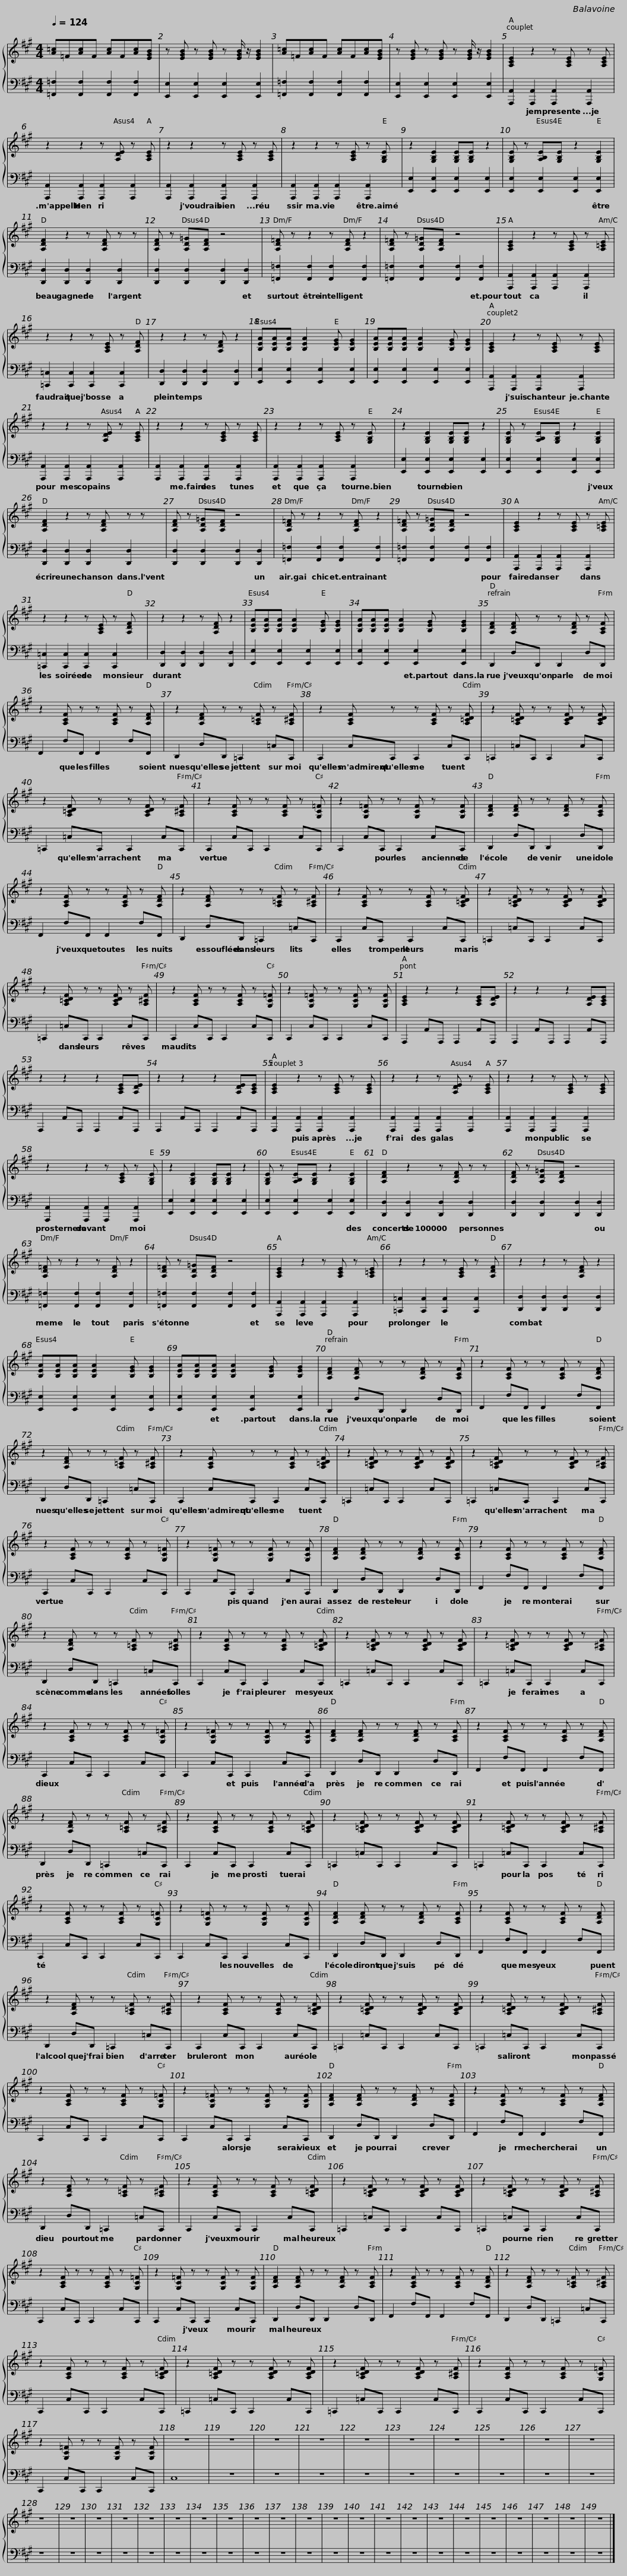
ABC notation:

X:1
%%score { 1 | 2 }
L:1/8
Q:1/4=124
M:4/4
I:linebreak $
K:A
V:1 treble
V:2 bass
V:1
 [A=c]=F[Ac]F [Ac]F[Ac][EGB] | z [EGB] z [EGB] z [EGB]/ z/ [EGB]2 | [A=c]=F[Ac]F [Ac]F[Ac][EGB] | z [EGB] z [EGB] z [EGB]/ z/ [EGB]2 |$ [A,CE]2 z2 z [A,CE] z [A,CE] | %5
 z2 z2 z [A,DE] z [A,CE] | z2 z2 z [A,CE] z [A,CE] |$ z2 z2 z [A,CE] z [G,B,E] | z2 [G,B,E]2 [G,B,E][G,B,E] z2 | [G,B,E] z [A,B,E][G,B,E] z2 [G,B,E]2 | %10
 [A,DF]2 z2 z [A,DF] z z |$ [A,DF] z [A,D=G][A,DF] z4 | [A,D=F] z z2 z [A,DF] z2 | [A,D=F] z [A,D=G][A,DF] z4 | [A,CE]2 z2 z [A,CE] z [A,=CE] |$ %15
 z2 z2 z [A,CE] z [A,DF] | z2 z2 z [A,DF] z2 | [B,EA][B,EA][B,EA] [B,EA]2 [B,EG] [B,EG]2 | [B,EA][B,EA][B,EA] [B,EA]2 [B,EG] [B,EG]2 |$ [A,CE]2 z2 z [A,CE] z [A,CE] | %20
 z2 z2 z [A,DE] z [A,CE] | z2 z2 z [A,CE] z [A,CE] |$ z2 z2 z [A,CE] z [G,B,E] | z2 [G,B,E]2 [G,B,E][G,B,E] z2 | [G,B,E] z [A,B,E][G,B,E] z2 [G,B,E]2 | %25
 [A,DF]2 z2 z [A,DF] z z |$ [A,DF] z [A,D=G][A,DF] z4 | [A,D=F] z z2 z [A,DF] z2 | [A,D=F] z [A,D=G][A,DF] z4 |$ [A,CE]2 z2 z [A,CE] z [A,=CE] | %30
 z2 z2 z [A,CE] z [A,DF] | z2 z2 z [A,DF] z2 | [B,EA][B,EA][B,EA] [B,EA]2 [B,EG] [B,EG]2 |$ [B,EA][B,EA][B,EA] [B,EA]2 [B,EG] [B,EG]2 | [A,DF]2 [A,DF] z z [A,DF] z [A,CF] | %35
 z2 [A,CF] z z [A,CF] z [A,DF] |$ z2 [A,DF] z z [A,=CF] z [A,^CF] | z2 [A,CF] z z [A,CF] z [A,=CDF] | z2 [A,=CDF] z z [A,CDF] z [A,CDF] |$ z2 [A,=CDF] z z [A,CDF] z [A,^CF] | %40
 z2 [A,CF] z z [A,CF] z [G,C=F] | z2 [G,C=F] z z [G,CF] z [G,CF] |$ [A,DF]2 [A,DF] z z [A,DF] z [A,CF] | z2 [A,CF] z z [A,CF] z [A,DF] | z2 [A,DF] z z [A,=CF] z [A,^CF] |$ %45
 z2 [A,CF] z z [A,CF] z [A,=CDF] | z2 [A,=CDF] z z [A,CDF] z [A,CDF] | z2 [A,=CDF] z z [A,CDF] z [A,^CF] |$ z2 [A,CF] z z [A,CF] z [G,C=F] | z2 [G,C=F] z z [G,CF] z [G,CF] | %50
 [A,CE]2 z2 z2 [A,CE][A,DE] | z2 z2 z2 [A,DE][A,CE] | z2 z2 z2 [A,CE][A,DE] |$ z2 z2 z2 [A,DE][A,CE] | [A,CE]2 z2 z [A,CE] z [A,CE] | %55
 z2 z2 z [A,DE] z [A,CE] | z2 z2 z [A,CE] z [A,CE] |$ z2 z2 z [A,CE] z [G,B,E] | z2 [G,B,E]2 [G,B,E][G,B,E] z2 | [G,B,E] z [A,B,E][G,B,E] z2 [G,B,E]2 | %60
 [A,DF]2 z2 z [A,DF] z z |$ [A,DF] z [A,D=G][A,DF] z4 | [A,D=F] z z2 z [A,DF] z2 | [A,D=F] z [A,D=G][A,DF] z4 | [A,CE]2 z2 z [A,CE] z [A,=CE] |$ %65
 z2 z2 z [A,CE] z [A,DF] | z2 z2 z [A,DF] z2 | [B,EA][B,EA][B,EA] [B,EA]2 [B,EG] [B,EG]2 | [B,EA][B,EA][B,EA] [B,EA]2 [B,EG] [B,EG]2 |$ [A,DF]2 [A,DF] z z [A,DF] z [A,CF] | %70
 z2 [A,CF] z z [A,CF] z [A,DF] | z2 [A,DF] z z [A,=CF] z [A,^CF] |$ z2 [A,CF] z z [A,CF] z [A,=CDF] | z2 [A,=CDF] z z [A,CDF] z [A,CDF] | z2 [A,=CDF] z z [A,CDF] z [A,^CF] |$ %75
 z2 [A,CF] z z [A,CF] z [G,C=F] | z2 [G,C=F] z z [G,CF] z [G,CF] | [A,DF]2 [A,DF] z z [A,DF] z [A,CF] |$ z2 [A,CF] z z [A,CF] z [A,DF] | z2 [A,DF] z z [A,=CF] z [A,^CF] | %80
 z2 [A,CF] z z [A,CF] z [A,=CDF] |$ z2 [A,=CDF] z z [A,CDF] z [A,CDF] | z2 [A,=CDF] z z [A,CDF] z [A,^CF] | z2 [A,CF] z z [A,CF] z [G,C=F] | z2 [G,C=F] z z [G,CF] z [G,CF] |$ %85
 [A,DF]2 [A,DF] z z [A,DF] z [A,CF] | z2 [A,CF] z z [A,CF] z [A,DF] | z2 [A,DF] z z [A,=CF] z [A,^CF] |$ z2 [A,CF] z z [A,CF] z [A,=CDF] | z2 [A,=CDF] z z [A,CDF] z [A,CDF] | %90
 z2 [A,=CDF] z z [A,CDF] z [A,^CF] | z2 [A,CF] z z [A,CF] z [G,C=F] |$ z2 [G,C=F] z z [G,CF] z [G,CF] | [A,DF]2 [A,DF] z z [A,DF] z [A,CF] | z2 [A,CF] z z [A,CF] z [A,DF] |$ %95
 z2 [A,DF] z z [A,=CF] z [A,^CF] | z2 [A,CF] z z [A,CF] z [A,=CDF] | z2 [A,=CDF] z z [A,CDF] z [A,CDF] |$ z2 [A,=CDF] z z [A,CDF] z [A,^CF] | z2 [A,CF] z z [A,CF] z [G,C=F] | %100
 z2 [G,C=F] z z [G,CF] z [G,CF] |$ [A,DF]2 [A,DF] z z [A,DF] z [A,CF] | z2 [A,CF] z z [A,CF] z [A,DF] | z2 [A,DF] z z [A,=CF] z [A,^CF] |$ z2 [A,CF] z z [A,CF] z [A,=CDF] | %105
 z2 [A,=CDF] z z [A,CDF] z [A,CDF] | z2 [A,=CDF] z z [A,CDF] z [A,^CF] |$ z2 [A,CF] z z [A,CF] z [G,C=F] | z2 [G,C=F] z z [G,CF] z [G,CF] | [A,DF]2 [A,DF] z z [A,DF] z [A,CF] | %110
 z2 [A,CF] z z [A,CF] z [A,DF] |$ z2 [A,DF] z z [A,=CF] z [A,^CF] | z2 [A,CF] z z [A,CF] z [A,=CDF] | z2 [A,=CDF] z z [A,CDF] z [A,CDF] | z2 [A,=CDF] z z [A,CDF] z [A,^CF] |$ %115
 z2 [A,CF] z z [A,CF] z [G,C=F] | z2 [G,C=F] z z [G,CF] z [G,CF] | z8 | z8 | z8 | %120
 z8 | z8 | z8 | z8 | z8 | %125
 z8 |$ z8 | z8 | z8 | z8 | %130
 z8 | z8 | z8 | z8 | z8 | %135
 z8 | z8 | z8 | z8 | z8 | %140
 z8 | z8 | z8 |$ z8 | z8 | %145
 z8 | z8 | z8 | z8 |] %149
V:2
 [=F,,=F,]2 [F,,F,]2 [F,,F,]2 [F,,F,]2 | [E,,E,]2 [E,,E,]2 [E,,E,]2 [E,,E,]2 | [=F,,=F,]2 [F,,F,]2 [F,,F,]2 [F,,F,]2 | [E,,E,]2 [E,,E,]2 [E,,E,]2 [E,,E,]2 |$ [A,,,A,,]2 [A,,,A,,]2 [A,,,A,,]2 [A,,,A,,]2 | %5
 [A,,,A,,]2 [A,,,A,,]2 [A,,,A,,]2 [A,,,A,,]2 | [A,,,A,,]2 [A,,,A,,]2 [A,,,A,,]2 [A,,,A,,]2 |$ [A,,,A,,]2 [A,,,A,,]2 [A,,,A,,]2 [A,,,A,,]2 | [E,,E,]2 [E,,E,]2 [E,,E,]2 [E,,E,]2 | [E,,E,]2 [E,,E,]2 [E,,E,]2 [E,,E,]2 | %10
 [D,,D,]2 [D,,D,]2 [D,,D,]2 [D,,D,]2 |$ [D,,D,]2 [D,,D,]2 [D,,D,]2 [D,,D,]2 | [=F,,=F,]2 [F,,F,]2 [F,,F,]2 [F,,F,]2 | [=F,,=F,]2 [F,,F,]2 [F,,F,]2 [F,,F,]2 | [A,,,A,,]2 [A,,,A,,]2 [A,,,A,,]2 [A,,,A,,]2 |$ %15
 [=C,,=C,]2 [C,,C,]2 [C,,C,]2 [C,,C,]2 | [D,,D,]2 [D,,D,]2 [D,,D,]2 [D,,D,]2 | [E,,E,]2 [E,,E,]2 [E,,E,]2 [E,,E,]2 | [E,,E,]2 [E,,E,]2 [E,,E,]2 [E,,E,]2 |$ [A,,,A,,]2 [A,,,A,,]2 [A,,,A,,]2 [A,,,A,,]2 | %20
 [A,,,A,,]2 [A,,,A,,]2 [A,,,A,,]2 [A,,,A,,]2 | [A,,,A,,]2 [A,,,A,,]2 [A,,,A,,]2 [A,,,A,,]2 |$ [A,,,A,,]2 [A,,,A,,]2 [A,,,A,,]2 [A,,,A,,]2 | [E,,E,]2 [E,,E,]2 [E,,E,]2 [E,,E,]2 | [E,,E,]2 [E,,E,]2 [E,,E,]2 [E,,E,]2 | %25
 [D,,D,]2 [D,,D,]2 [D,,D,]2 [D,,D,]2 |$ [D,,D,]2 [D,,D,]2 [D,,D,]2 [D,,D,]2 | [=F,,=F,]2 [F,,F,]2 [F,,F,]2 [F,,F,]2 | [=F,,=F,]2 [F,,F,]2 [F,,F,]2 [F,,F,]2 |$ [A,,,A,,]2 [A,,,A,,]2 [A,,,A,,]2 [A,,,A,,]2 | %30
 [=C,,=C,]2 [C,,C,]2 [C,,C,]2 [C,,C,]2 | [D,,D,]2 [D,,D,]2 [D,,D,]2 [D,,D,]2 | [E,,E,]2 [E,,E,]2 [E,,E,]2 [E,,E,]2 |$ [E,,E,]2 [E,,E,]2 [E,,E,]2 [E,,E,]2 | D,,2 D,D,, D,,2 D,D,, | %35
 F,,2 F,F,, F,,2 F,F,, |$ D,,2 D,D,, =C,,2 =C,C,, | C,,2 C,C,, C,,2 C,C,, | =C,,2 =C,C,, C,,2 C,C,, |$ =C,,2 =C,C,, C,,2 C,C,, | %40
 C,,2 C,C,, C,,2 C,C,, | C,,2 C,C,, C,,2 C,C,, |$ D,,2 D,D,, D,,2 D,D,, | F,,2 F,F,, F,,2 F,F,, | D,,2 D,D,, =C,,2 =C,C,, |$ %45
 C,,2 C,C,, C,,2 C,C,, | =C,,2 =C,C,, C,,2 C,C,, | =C,,2 =C,C,, C,,2 C,C,, |$ C,,2 C,C,, C,,2 C,C,, | C,,2 C,C,, C,,2 C,C,, | %50
 A,,,2 A,,A,,, A,,,2 A,,A,,, | A,,,2 A,,A,,, A,,,2 A,,A,,, | A,,,2 A,,A,,, A,,,2 A,,A,,, |$ A,,,2 A,,A,,, A,,,2 A,,A,,, | [A,,,A,,]2 [A,,,A,,]2 [A,,,A,,]2 [A,,,A,,]2 | %55
 [A,,,A,,]2 [A,,,A,,]2 [A,,,A,,]2 [A,,,A,,]2 | [A,,,A,,]2 [A,,,A,,]2 [A,,,A,,]2 [A,,,A,,]2 |$ [A,,,A,,]2 [A,,,A,,]2 [A,,,A,,]2 [A,,,A,,]2 | [E,,E,]2 [E,,E,]2 [E,,E,]2 [E,,E,]2 | [E,,E,]2 [E,,E,]2 [E,,E,]2 [E,,E,]2 | %60
 [D,,D,]2 [D,,D,]2 [D,,D,]2 [D,,D,]2 |$ [D,,D,]2 [D,,D,]2 [D,,D,]2 [D,,D,]2 | [=F,,=F,]2 [F,,F,]2 [F,,F,]2 [F,,F,]2 | [=F,,=F,]2 [F,,F,]2 [F,,F,]2 [F,,F,]2 | [A,,,A,,]2 [A,,,A,,]2 [A,,,A,,]2 [A,,,A,,]2 |$ %65
 [=C,,=C,]2 [C,,C,]2 [C,,C,]2 [C,,C,]2 | [D,,D,]2 [D,,D,]2 [D,,D,]2 [D,,D,]2 | [E,,E,]2 [E,,E,]2 [E,,E,]2 [E,,E,]2 | [E,,E,]2 [E,,E,]2 [E,,E,]2 [E,,E,]2 |$ D,,2 D,D,, D,,2 D,D,, | %70
 F,,2 F,F,, F,,2 F,F,, | D,,2 D,D,, =C,,2 =C,C,, |$ C,,2 C,C,, C,,2 C,C,, | =C,,2 =C,C,, C,,2 C,C,, | =C,,2 =C,C,, C,,2 C,C,, |$ %75
 C,,2 C,C,, C,,2 C,C,, | C,,2 C,C,, C,,2 C,C,, | D,,2 D,D,, D,,2 D,D,, |$ F,,2 F,F,, F,,2 F,F,, | D,,2 D,D,, =C,,2 =C,C,, | %80
 C,,2 C,C,, C,,2 C,C,, |$ =C,,2 =C,C,, C,,2 C,C,, | =C,,2 =C,C,, C,,2 C,C,, | C,,2 C,C,, C,,2 C,C,, | C,,2 C,C,, C,,2 C,C,, |$ %85
 D,,2 D,D,, D,,2 D,D,, | F,,2 F,F,, F,,2 F,F,, | D,,2 D,D,, =C,,2 =C,C,, |$ C,,2 C,C,, C,,2 C,C,, | =C,,2 =C,C,, C,,2 C,C,, | %90
 =C,,2 =C,C,, C,,2 C,C,, | C,,2 C,C,, C,,2 C,C,, |$ C,,2 C,C,, C,,2 C,C,, | D,,2 D,D,, D,,2 D,D,, | F,,2 F,F,, F,,2 F,F,, |$ %95
 D,,2 D,D,, =C,,2 =C,C,, | C,,2 C,C,, C,,2 C,C,, | =C,,2 =C,C,, C,,2 C,C,, |$ =C,,2 =C,C,, C,,2 C,C,, | C,,2 C,C,, C,,2 C,C,, | %100
 C,,2 C,C,, C,,2 C,C,, |$ D,,2 D,D,, D,,2 D,D,, | F,,2 F,F,, F,,2 F,F,, | D,,2 D,D,, =C,,2 =C,C,, |$ C,,2 C,C,, C,,2 C,C,, | %105
 =C,,2 =C,C,, C,,2 C,C,, | =C,,2 =C,C,, C,,2 C,C,, |$ C,,2 C,C,, C,,2 C,C,, | C,,2 C,C,, C,,2 C,C,, | D,,2 D,D,, D,,2 D,D,, | %110
 F,,2 F,F,, F,,2 F,F,, |$ D,,2 D,D,, =C,,2 =C,C,, | C,,2 C,C,, C,,2 C,C,, | =C,,2 =C,C,, C,,2 C,C,, | =C,,2 =C,C,, C,,2 C,C,, |$ %115
 C,,2 C,C,, C,,2 C,C,, | C,,2 C,C,, C,,2 C,C,, | C,8 | z8 | z8 | %120
 z8 | z8 | z8 | z8 | z8 | %125
 z8 |$ z8 | z8 | z8 | z8 | %130
 z8 | z8 | z8 | z8 | z8 | %135
 z8 | z8 | z8 | z8 | z8 | %140
 z8 | z8 | z8 |$ z8 | z8 | %145
 z8 | z8 | z8 | z8 |] %149
